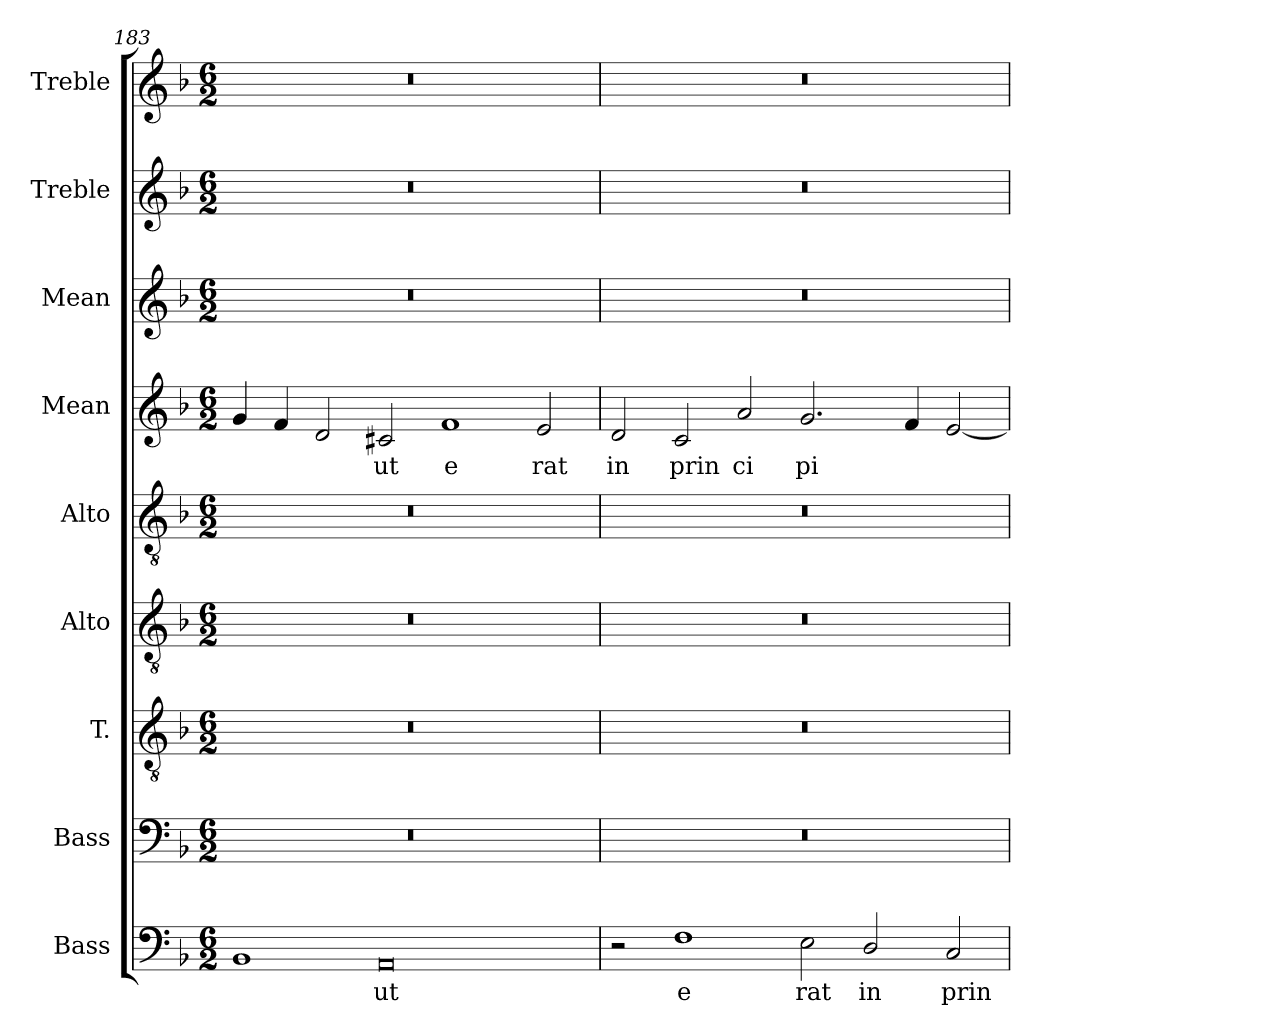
**kern	**text	**kern	**kern	**kern	**kern	**kern	**text	**kern	**kern	**kern
*part9	*part9	*part8	*part7	*part6	*part5	*part4	*part4	*part3	*part2	*part1
*staff9	*staff9	*staff8	*staff7	*staff6	*staff5	*staff4	*staff4	*staff3	*staff2	*staff1
*I"Bass	*	*I"Bass	*I"T.	*I"Alto	*I"Alto	*I"Mean	*	*I"Mean	*I"Treble	*I"Treble
*I'B.	*	*I'B.	*I'T.	*I'A2.	*I'A1.	*I'M.	*	*I'M.	*I'Tr.	*I'Tr.
!!LO:LB:g=z
*clefF4	*	*clefF4	*clefGv2	*clefGv2	*clefGv2	*clefG2	*	*clefG2	*clefG2	*clefG2
*	*	*	*ITrd7c12	*ITrd7c12	*ITrd7c12	*	*	*	*	*
*k[b-]	*	*k[b-]	*k[b-]	*k[b-]	*k[b-]	*k[b-]	*	*k[b-]	*k[b-]	*k[b-]
*F:	*	*F:	*F:	*F:	*F:	*F:	*	*F:	*F:	*F:
*M6/2	*	*M6/2	*M6/2	*M6/2	*M6/2	*M6/2	*	*M6/2	*M6/2	*M6/2
=183	=183	=183	=183	=183	=183	=183	=183	=183	=183	=183
!	!	!LO:N:vis=1	!LO:N:vis=1	!LO:N:vis=1	!LO:N:vis=1	!	!	!LO:N:vis=1	!LO:N:vis=1	!LO:N:vis=1
1BB-i	.	0.r	0.r	0.r	0.r	4gi/	.	0.r	0.r	0.r
.	.	.	.	.	.	4fi/	.	.	.	.
.	.	.	.	.	.	2di/	.	.	.	.
!	!LO:LY:b:color=#000000	!	!	!	!	!	!	!	!	!
!	!	!	!	!	!	!	!LO:LY:b:color=#000000	!	!	!
0AAi	ut	.	.	.	.	2c#Xi/	ut	.	.	.
!	!	!	!	!	!	!	!LO:LY:b:color=#000000	!	!	!
.	.	.	.	.	.	1fi	e	.	.	.
!	!	!	!	!	!	!	!LO:LY:b:color=#000000	!	!	!
.	.	.	.	.	.	2ei/	rat	.	.	.
=184	=184	=184	=184	=184	=184	=184	=184	=184	=184	=184
!	!	!LO:N:vis=1	!LO:N:vis=1	!LO:N:vis=1	!LO:N:vis=1	!	!	!	!	!
!	!	!	!	!	!	!	!LO:LY:b:color=#000000	!LO:N:vis=1	!LO:N:vis=1	!LO:N:vis=1
2r	.	0.r	0.r	0.r	0.r	2di/	in	0.r	0.r	0.r
!	!LO:LY:b:color=#000000	!	!	!	!	!	!	!	!	!
!	!	!	!	!	!	!	!LO:LY:b:color=#000000	!	!	!
1Fi	e	.	.	.	.	2ci/	prin	.	.	.
!	!	!	!	!	!	!	!LO:LY:b:color=#000000	!	!	!
.	.	.	.	.	.	2ai/	ci	.	.	.
!	!LO:LY:b:color=#000000	!	!	!	!	!	!	!	!	!
!	!	!	!	!	!	!	!LO:LY:b:color=#000000	!	!	!
2Ei\	rat	.	.	.	.	2.gi/	pi	.	.	.
!	!LO:LY:b:color=#000000	!	!	!	!	!	!	!	!	!
2Di/	in	.	.	.	.	.	.	.	.	.
.	.	.	.	.	.	4fi/	.	.	.	.
!	!LO:LY:b:color=#000000	!	!	!	!	!	!	!	!	!
2Ci/	prin	.	.	.	.	[<2ei/	.	.	.	.
=	=	=	=	=	=	=	=	=	=	=
*-	*-	*-	*-	*-	*-	*-	*-	*-	*-	*-
